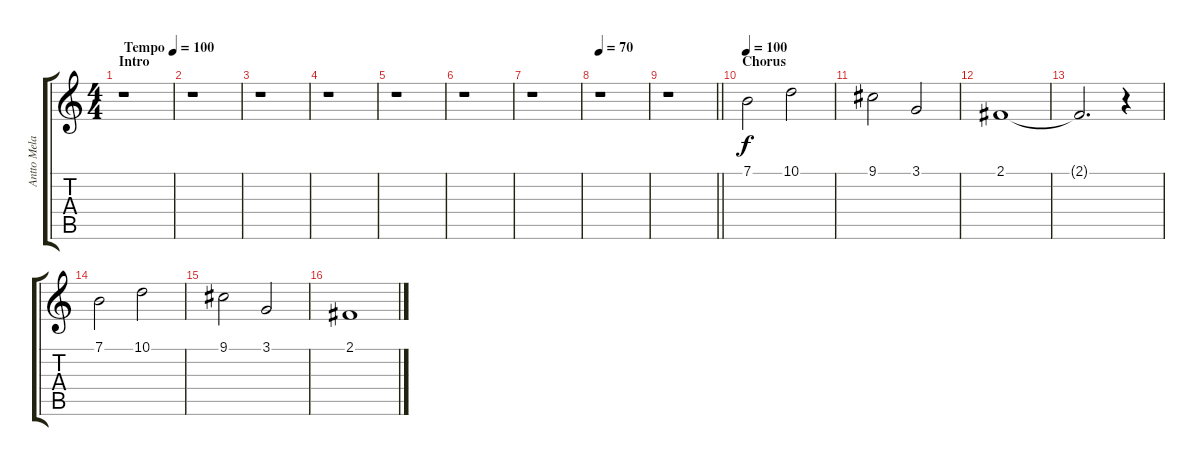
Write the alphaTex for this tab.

\track ("Antto Melasniemi (Keyboard)" "Antto Mela") {instrument choiraahs}
\staff {score tabs}
\tuning (E4 B3 G3 D3 A2 E2) {hide}
\ts (4 4)
\section ("" "Intro")
\tempo (100 "Tempo")
\clef g2
\ks c
r.1{dy f instrument choiraahs} |
r.1 |
r.1 |
r.1 |
r.1 |
r.1 |
r.1 |
\tempo 70
r.1 |
\barLineRight lightlight
r.1 |
\section ("" "Chorus")
\tempo 100
7.1.2 10.1.2 |
9.1.2 3.1.2 |
2.1.1 |
2.1{t}.2{d} r.4 |
7.1.2 10.1.2 |
9.1.2 3.1.2 |
2.1.1
